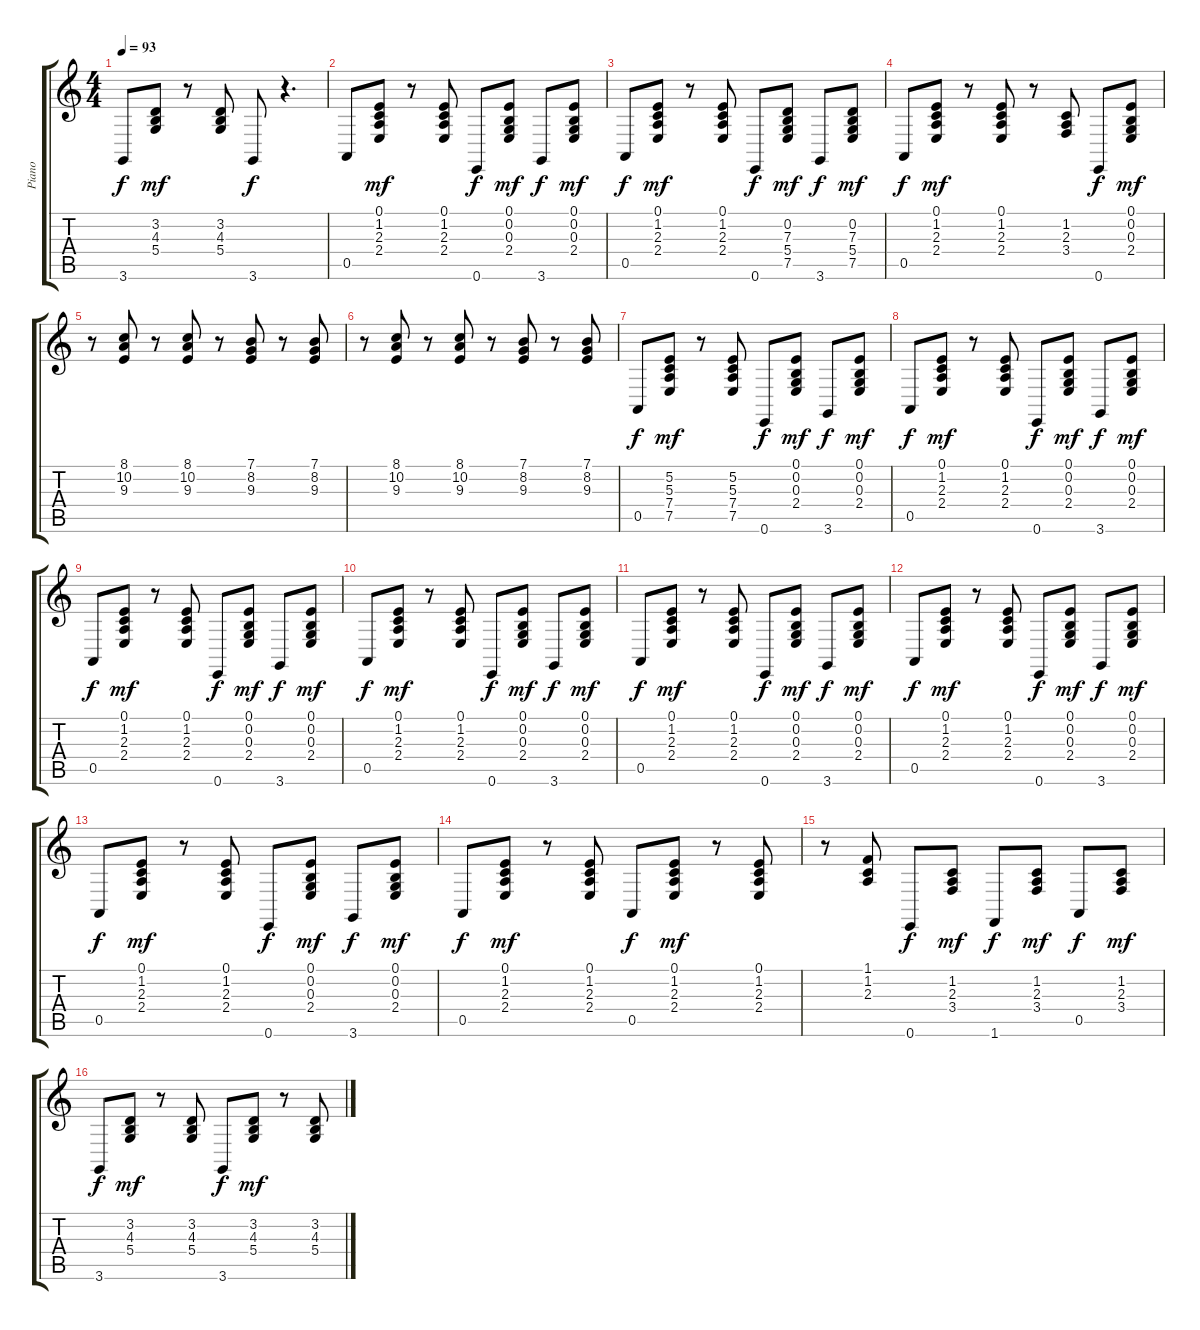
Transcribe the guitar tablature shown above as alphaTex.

\track ("Piano" "Piano") {instrument electricgrandpiano}
\staff {score tabs}
\tuning (E4 B3 G3 D3 A2 E2) {hide}
\ts (4 4)
\tempo 93
\clef g2
\ks c
3.6.8{dy f} (3.2 4.3 5.4).8{dy mf} r.8 (3.2 4.3 5.4).8 3.6.8{dy f} r.4{d} |
0.5.8 (0.1 1.2 2.3 2.4).8{dy mf} r.8 (0.1 1.2 2.3 2.4).8 0.6.8{dy f} (0.1 0.2 0.3 2.4).8{dy mf} 3.6.8{dy f} (0.1 0.2 0.3 2.4).8{dy mf} |
0.5.8{dy f} (0.1 1.2 2.3 2.4).8{dy mf} r.8 (0.1 1.2 2.3 2.4).8 0.6.8{dy f} (0.2 7.3 5.4 7.5).8{dy mf} 3.6.8{dy f} (0.2 7.3 5.4 7.5).8{dy mf} |
0.5.8{dy f} (0.1 1.2 2.3 2.4).8{dy mf} r.8 (0.1 1.2 2.3 2.4).8 r.8 (1.2 2.3 3.4).8 0.6.8{dy f} (0.1 0.2 0.3 2.4).8{dy mf} |
r.8 (8.1 10.2 9.3).8 r.8 (8.1 10.2 9.3).8 r.8 (7.1 8.2 9.3).8 r.8 (7.1 8.2 9.3).8 |
r.8 (8.1 10.2 9.3).8 r.8 (8.1 10.2 9.3).8 r.8 (7.1 8.2 9.3).8 r.8 (7.1 8.2 9.3).8 |
0.5.8{dy f} (5.2 5.3 7.4 7.5).8{dy mf} r.8 (5.2 5.3 7.4 7.5).8 0.6.8{dy f} (0.1 0.2 0.3 2.4).8{dy mf} 3.6.8{dy f} (0.1 0.2 0.3 2.4).8{dy mf} |
0.5.8{dy f} (0.1 1.2 2.3 2.4).8{dy mf} r.8 (0.1 1.2 2.3 2.4).8 0.6.8{dy f} (0.1 0.2 0.3 2.4).8{dy mf} 3.6.8{dy f} (0.1 0.2 0.3 2.4).8{dy mf} |
0.5.8{dy f} (0.1 1.2 2.3 2.4).8{dy mf} r.8 (0.1 1.2 2.3 2.4).8 0.6.8{dy f} (0.1 0.2 0.3 2.4).8{dy mf} 3.6.8{dy f} (0.1 0.2 0.3 2.4).8{dy mf} |
0.5.8{dy f} (0.1 1.2 2.3 2.4).8{dy mf} r.8 (0.1 1.2 2.3 2.4).8 0.6.8{dy f} (0.1 0.2 0.3 2.4).8{dy mf} 3.6.8{dy f} (0.1 0.2 0.3 2.4).8{dy mf} |
0.5.8{dy f} (0.1 1.2 2.3 2.4).8{dy mf} r.8 (0.1 1.2 2.3 2.4).8 0.6.8{dy f} (0.1 0.2 0.3 2.4).8{dy mf} 3.6.8{dy f} (0.1 0.2 0.3 2.4).8{dy mf} |
0.5.8{dy f} (0.1 1.2 2.3 2.4).8{dy mf} r.8 (0.1 1.2 2.3 2.4).8 0.6.8{dy f} (0.1 0.2 0.3 2.4).8{dy mf} 3.6.8{dy f} (0.1 0.2 0.3 2.4).8{dy mf} |
0.5.8{dy f} (0.1 1.2 2.3 2.4).8{dy mf} r.8 (0.1 1.2 2.3 2.4).8 0.6.8{dy f} (0.1 0.2 0.3 2.4).8{dy mf} 3.6.8{dy f} (0.1 0.2 0.3 2.4).8{dy mf} |
0.5.8{dy f} (0.1 1.2 2.3 2.4).8{dy mf} r.8 (0.1 1.2 2.3 2.4).8 0.5.8{dy f} (0.1 1.2 2.3 2.4).8{dy mf} r.8 (0.1 1.2 2.3 2.4).8 |
r.8 (1.1 1.2 2.3).8 0.6.8{dy f} (1.2 2.3 3.4).8{dy mf} 1.6.8{dy f} (1.2 2.3 3.4).8{dy mf} 0.5.8{dy f} (1.2 2.3 3.4).8{dy mf} |
3.6.8{dy f} (3.2 4.3 5.4).8{dy mf} r.8 (3.2 4.3 5.4).8 3.6.8{dy f} (3.2 4.3 5.4).8{dy mf} r.8 (3.2 4.3 5.4).8
